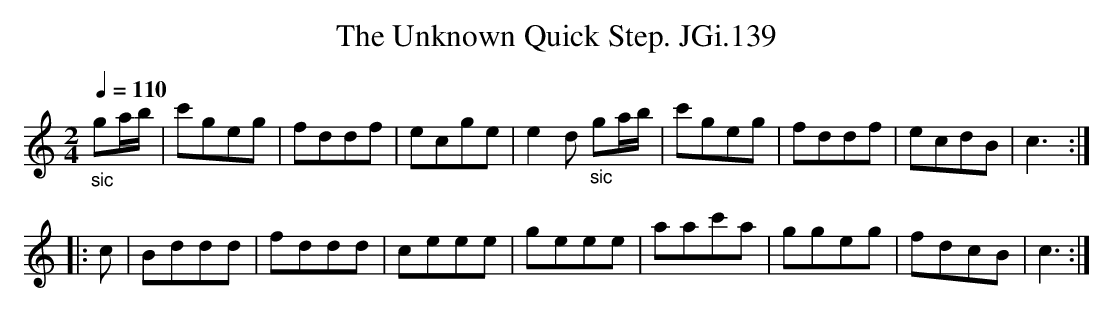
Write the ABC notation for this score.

X:1
T:Unknown Quick Step. JGi.139, The
M:2/4
L:1/8
Q:1/4=110
K:C
"_sic" ga/b/|c'geg|fddf|ecge|e2d "_sic"ga/b/|c'geg|fddf|ecdB|c3:|
|:c|Bddd|fddd|ceee|geee|aac'a|ggeg|fdcB|c3:|
